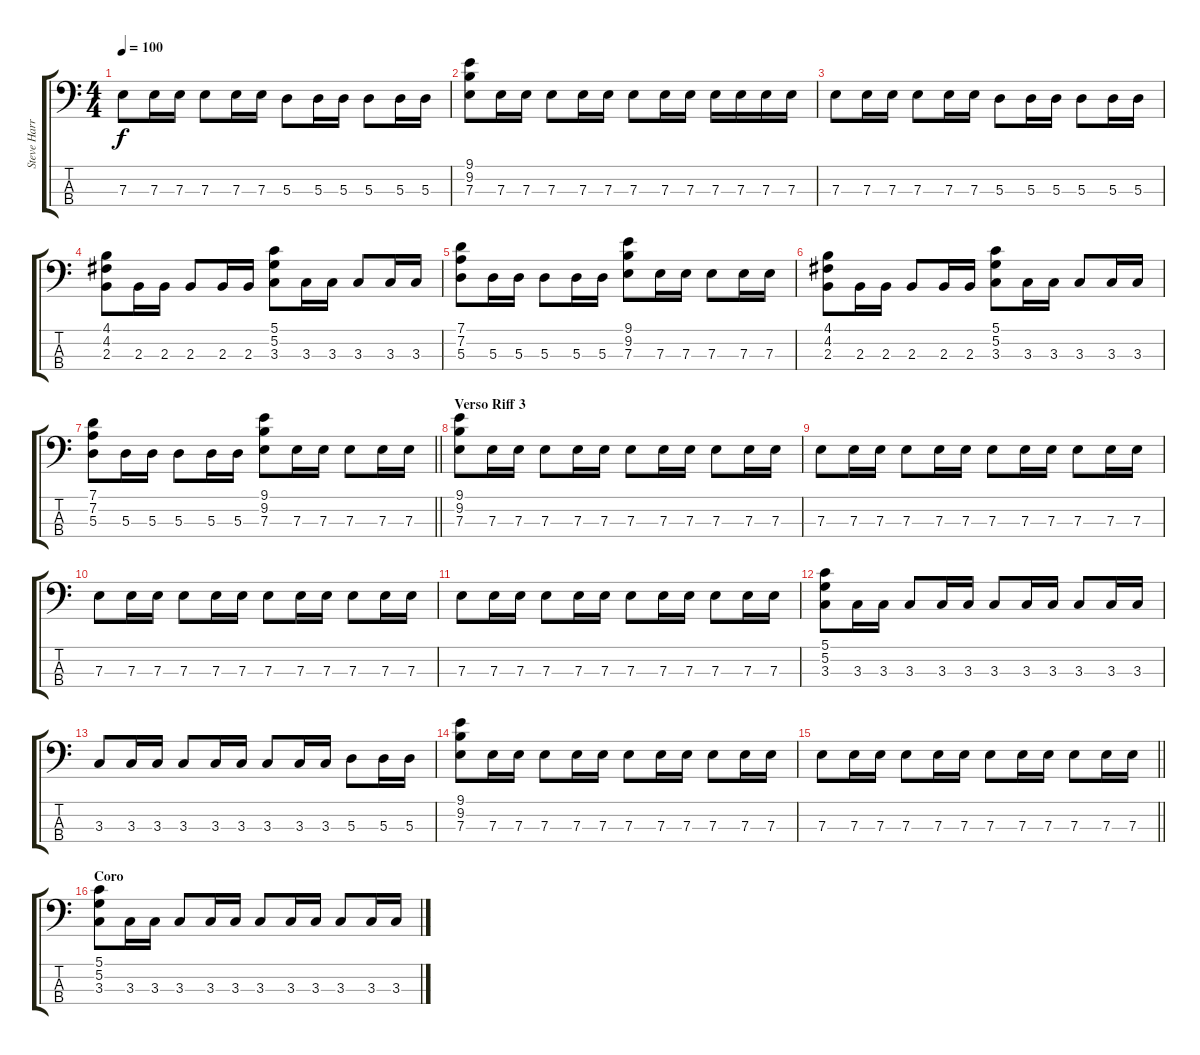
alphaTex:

\track ("Steve Harris" "Steve Harr") {instrument electricbassfinger}
\staff {score tabs}
\tuning (G2 D2 A1 E1) {hide}
\ts (4 4)
\tempo 100
\clef f4
\ks c
7.3.8{dy f} 7.3.16 7.3.16 7.3.8 7.3.16 7.3.16 5.3.8 5.3.16 5.3.16 5.3.8 5.3.16 5.3.16 |
(9.1 9.2 7.3).8 7.3.16 7.3.16 7.3.8 7.3.16 7.3.16 7.3.8 7.3.16 7.3.16 7.3.16 7.3.16 7.3.16 7.3.16 |
7.3.8 7.3.16 7.3.16 7.3.8 7.3.16 7.3.16 5.3.8 5.3.16 5.3.16 5.3.8 5.3.16 5.3.16 |
(4.1 4.2 2.3).8 2.3.16 2.3.16 2.3.8 2.3.16 2.3.16 (5.1 5.2 3.3).8 3.3.16 3.3.16 3.3.8 3.3.16 3.3.16 |
(7.1 7.2 5.3).8 5.3.16 5.3.16 5.3.8 5.3.16 5.3.16 (9.1 9.2 7.3).8 7.3.16 7.3.16 7.3.8 7.3.16 7.3.16 |
(4.1 4.2 2.3).8 2.3.16 2.3.16 2.3.8 2.3.16 2.3.16 (5.1 5.2 3.3).8 3.3.16 3.3.16 3.3.8 3.3.16 3.3.16 |
\barLineRight lightlight
(7.1 7.2 5.3).8 5.3.16 5.3.16 5.3.8 5.3.16 5.3.16 (9.1 9.2 7.3).8 7.3.16 7.3.16 7.3.8 7.3.16 7.3.16 |
\section ("" "Verso Riff 3")
(9.1 9.2 7.3).8 7.3.16 7.3.16 7.3.8 7.3.16 7.3.16 7.3.8 7.3.16 7.3.16 7.3.8 7.3.16 7.3.16 |
7.3.8 7.3.16 7.3.16 7.3.8 7.3.16 7.3.16 7.3.8 7.3.16 7.3.16 7.3.8 7.3.16 7.3.16 |
7.3.8 7.3.16 7.3.16 7.3.8 7.3.16 7.3.16 7.3.8 7.3.16 7.3.16 7.3.8 7.3.16 7.3.16 |
7.3.8 7.3.16 7.3.16 7.3.8 7.3.16 7.3.16 7.3.8 7.3.16 7.3.16 7.3.8 7.3.16 7.3.16 |
(5.1 5.2 3.3).8 3.3.16 3.3.16 3.3.8 3.3.16 3.3.16 3.3.8 3.3.16 3.3.16 3.3.8 3.3.16 3.3.16 |
3.3.8 3.3.16 3.3.16 3.3.8 3.3.16 3.3.16 3.3.8 3.3.16 3.3.16 5.3.8 5.3.16 5.3.16 |
(9.1 9.2 7.3).8 7.3.16 7.3.16 7.3.8 7.3.16 7.3.16 7.3.8 7.3.16 7.3.16 7.3.8 7.3.16 7.3.16 |
\barLineRight lightlight
7.3.8 7.3.16 7.3.16 7.3.8 7.3.16 7.3.16 7.3.8 7.3.16 7.3.16 7.3.8 7.3.16 7.3.16 |
\section ("" "Coro")
(5.1 5.2 3.3).8 3.3.16 3.3.16 3.3.8 3.3.16 3.3.16 3.3.8 3.3.16 3.3.16 3.3.8 3.3.16 3.3.16
